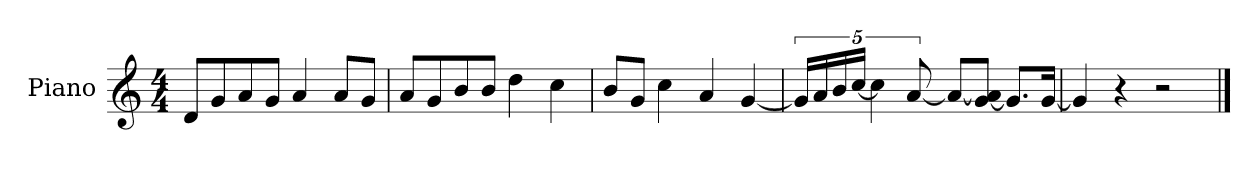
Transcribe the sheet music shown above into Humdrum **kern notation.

**kern
*part1
*staff1
*I"Piano
*I'P-no
*clefG2
*k[]
*M4/4
*MM90
=1
8d/L
8g/
8a/
8g/J
4a/
8a/L
8g/J
=2
8a/L
8g/
8b/
8b/J
4dd\
4cc\
=3
8b/L
8g/J
4cc\
4a/
[4g/
=4
20g/LL]
20a/
20b/
[20cc/JJ
5cc\]
[10a/
8a/L_
[8g/ 8a/]J
8.g/L]
[16g/Jk
=5
4g/]
4r
2r
==
*-
